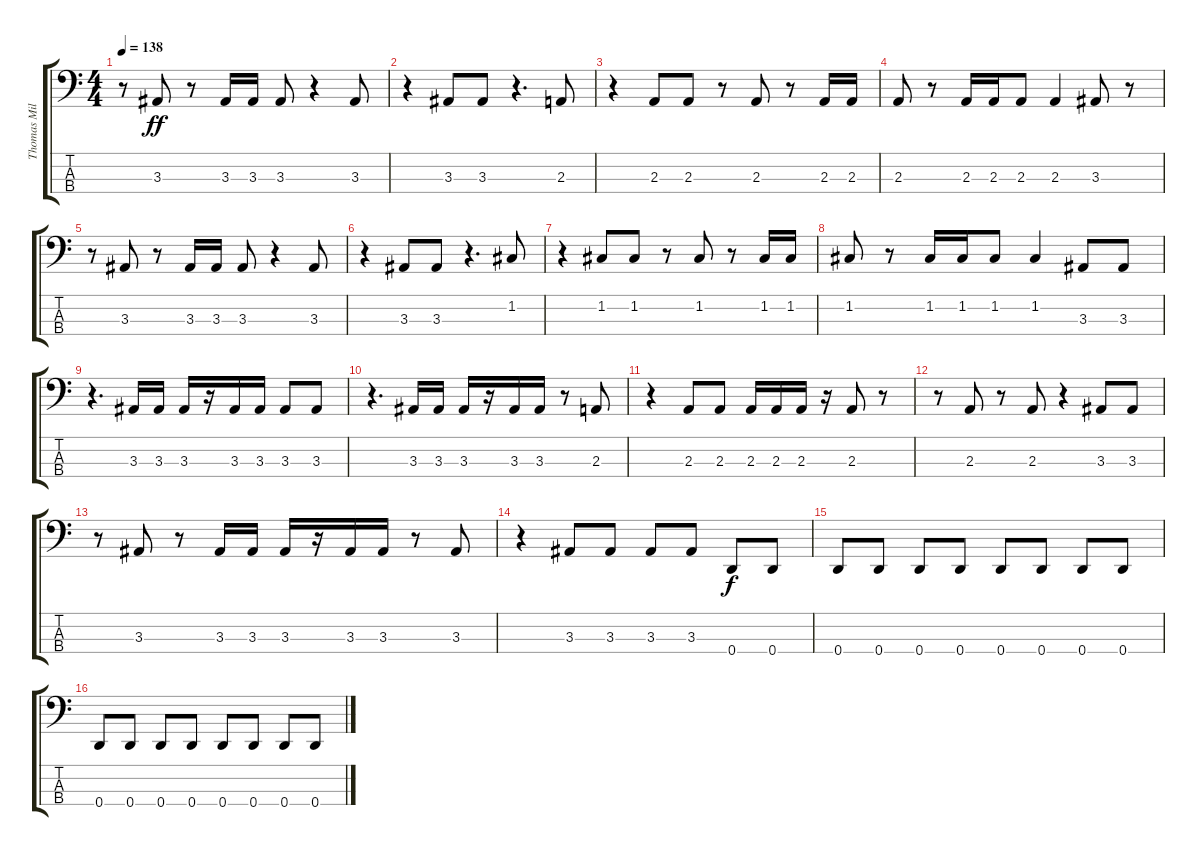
\track ("Thomas Miller" "Thomas Mil") {instrument electricbassfinger}
\staff {score tabs}
\tuning (F2 C2 G1 D1) {hide}
\ts (4 4)
\tempo 138
\clef f4
\ks c
r.8{dy ff} 3.3.8 r.8 3.3.16 3.3.16 3.3.8 r.4 3.3.8 |
r.4 3.3.8 3.3.8 r.4{d} 2.3.8 |
r.4 2.3.8 2.3.8 r.8 2.3.8 r.8 2.3.16 2.3.16 |
2.3.8 r.8 2.3.16 2.3.16 2.3.8 2.3.4 3.3.8 r.8 |
r.8 3.3.8 r.8 3.3.16 3.3.16 3.3.8 r.4 3.3.8 |
r.4 3.3.8 3.3.8 r.4{d} 1.2.8 |
r.4 1.2.8 1.2.8 r.8 1.2.8 r.8 1.2.16 1.2.16 |
1.2.8 r.8 1.2.16 1.2.16 1.2.8 1.2.4 3.3.8 3.3.8 |
r.4{d} 3.3.16 3.3.16 3.3.16 r.16 3.3.16 3.3.16 3.3.8 3.3.8 |
r.4{d} 3.3.16 3.3.16 3.3.16 r.16 3.3.16 3.3.16 r.8 2.3.8 |
r.4 2.3.8 2.3.8 2.3.16 2.3.16 2.3.16 r.16 2.3.8 r.8 |
r.8 2.3.8 r.8 2.3.8 r.4 3.3.8 3.3.8 |
r.8 3.3.8 r.8 3.3.16 3.3.16 3.3.16 r.16 3.3.16 3.3.16 r.8 3.3.8 |
r.4 3.3.8 3.3.8 3.3.8 3.3.8 0.4.8{dy f} 0.4.8 |
0.4.8 0.4.8 0.4.8 0.4.8 0.4.8 0.4.8 0.4.8 0.4.8 |
0.4.8 0.4.8 0.4.8 0.4.8 0.4.8 0.4.8 0.4.8 0.4.8
